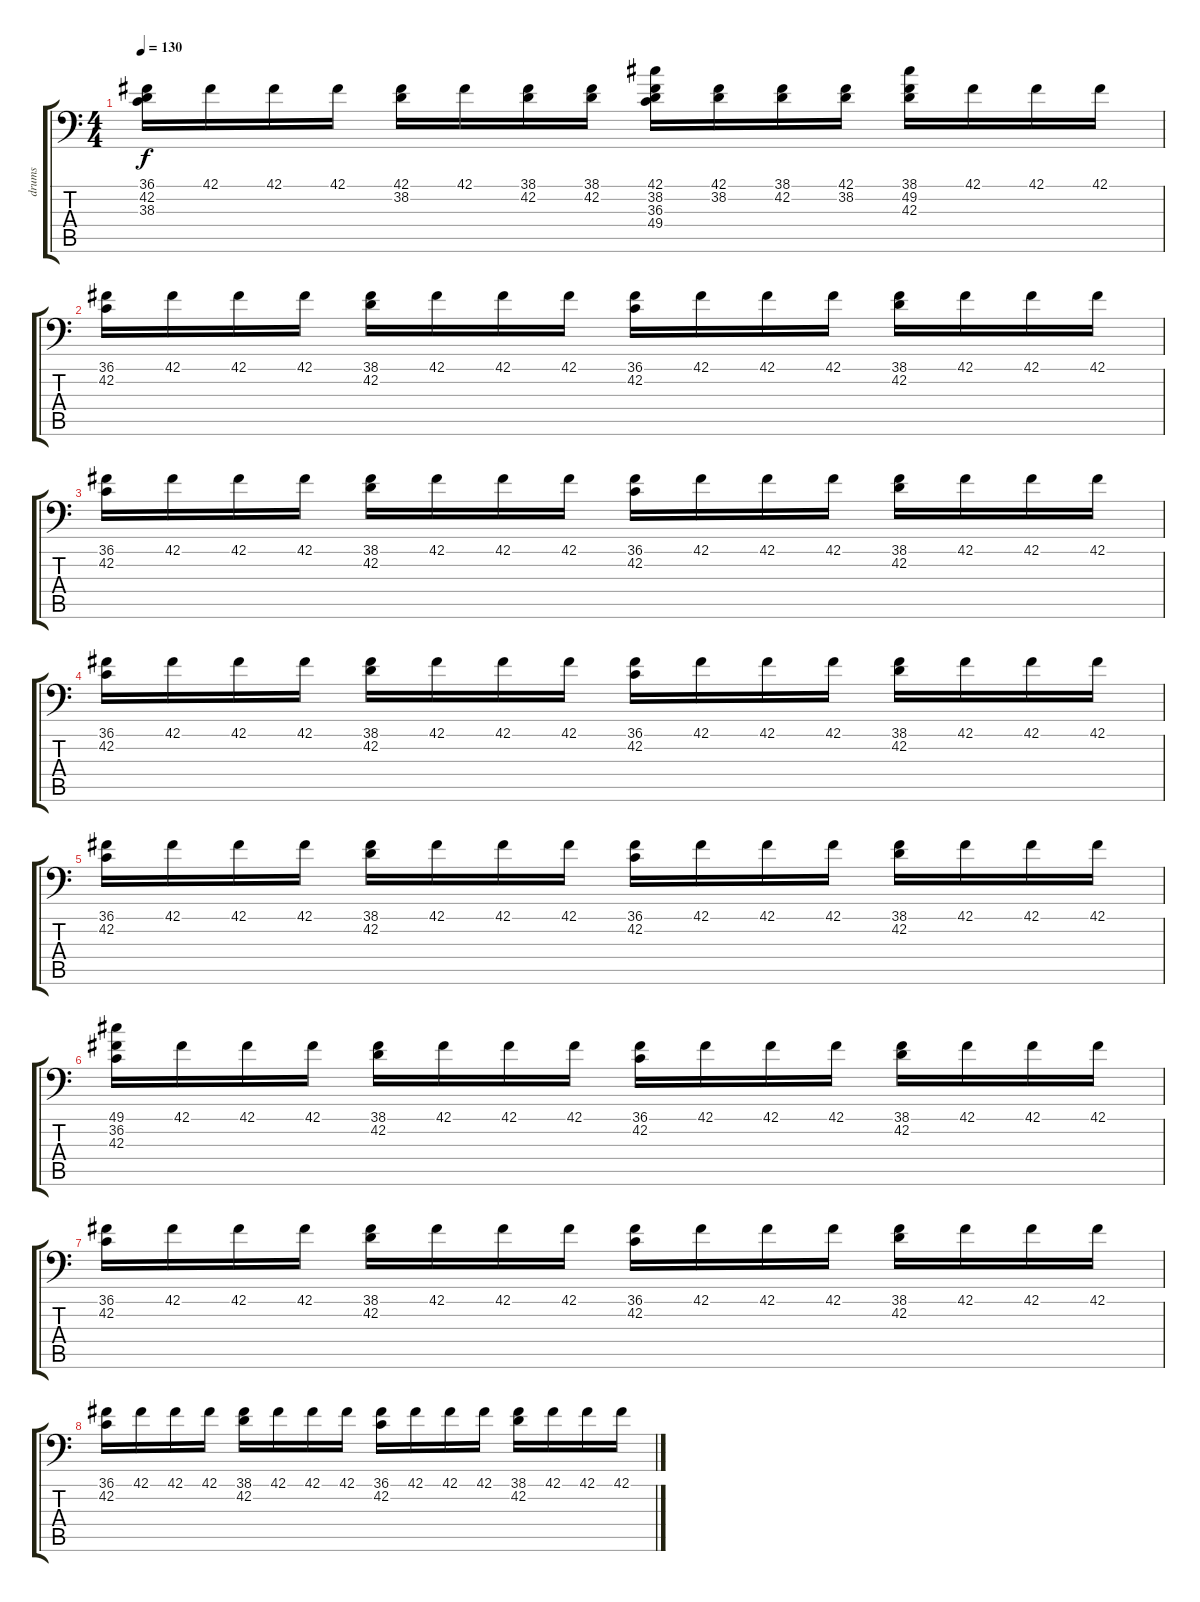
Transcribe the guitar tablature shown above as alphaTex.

\track ("drums" "drums") {solo instrument acousticgrandpiano}
\staff {score tabs}
\tuning (C-1 C-1 C-1 C-1 C-1 C-1) {hide}
\ts (4 4)
\tempo 130
\clef f4
\ks c
(36.1 42.2 38.3).16{dy f} 42.1.16 42.1.16 42.1.16 (42.1 38.2).16 42.1.16 (38.1 42.2).16 (38.1 42.2).16 (42.1 38.2 36.3 49.4).16 (42.1 38.2).16 (38.1 42.2).16 (42.1 38.2).16 (38.1 49.2 42.3).16 42.1.16 42.1.16 42.1.16 |
(36.1 42.2).16 42.1.16 42.1.16 42.1.16 (38.1 42.2).16 42.1.16 42.1.16 42.1.16 (36.1 42.2).16 42.1.16 42.1.16 42.1.16 (38.1 42.2).16 42.1.16 42.1.16 42.1.16 |
(36.1 42.2).16 42.1.16 42.1.16 42.1.16 (38.1 42.2).16 42.1.16 42.1.16 42.1.16 (36.1 42.2).16 42.1.16 42.1.16 42.1.16 (38.1 42.2).16 42.1.16 42.1.16 42.1.16 |
(36.1 42.2).16 42.1.16 42.1.16 42.1.16 (38.1 42.2).16 42.1.16 42.1.16 42.1.16 (36.1 42.2).16 42.1.16 42.1.16 42.1.16 (38.1 42.2).16 42.1.16 42.1.16 42.1.16 |
(36.1 42.2).16 42.1.16 42.1.16 42.1.16 (38.1 42.2).16 42.1.16 42.1.16 42.1.16 (36.1 42.2).16 42.1.16 42.1.16 42.1.16 (38.1 42.2).16 42.1.16 42.1.16 42.1.16 |
(49.1 36.2 42.3).16 42.1.16 42.1.16 42.1.16 (38.1 42.2).16 42.1.16 42.1.16 42.1.16 (36.1 42.2).16 42.1.16 42.1.16 42.1.16 (38.1 42.2).16 42.1.16 42.1.16 42.1.16 |
(36.1 42.2).16 42.1.16 42.1.16 42.1.16 (38.1 42.2).16 42.1.16 42.1.16 42.1.16 (36.1 42.2).16 42.1.16 42.1.16 42.1.16 (38.1 42.2).16 42.1.16 42.1.16 42.1.16 |
(36.1 42.2).16 42.1.16 42.1.16 42.1.16 (38.1 42.2).16 42.1.16 42.1.16 42.1.16 (36.1 42.2).16 42.1.16 42.1.16 42.1.16 (38.1 42.2).16 42.1.16 42.1.16 42.1.16
